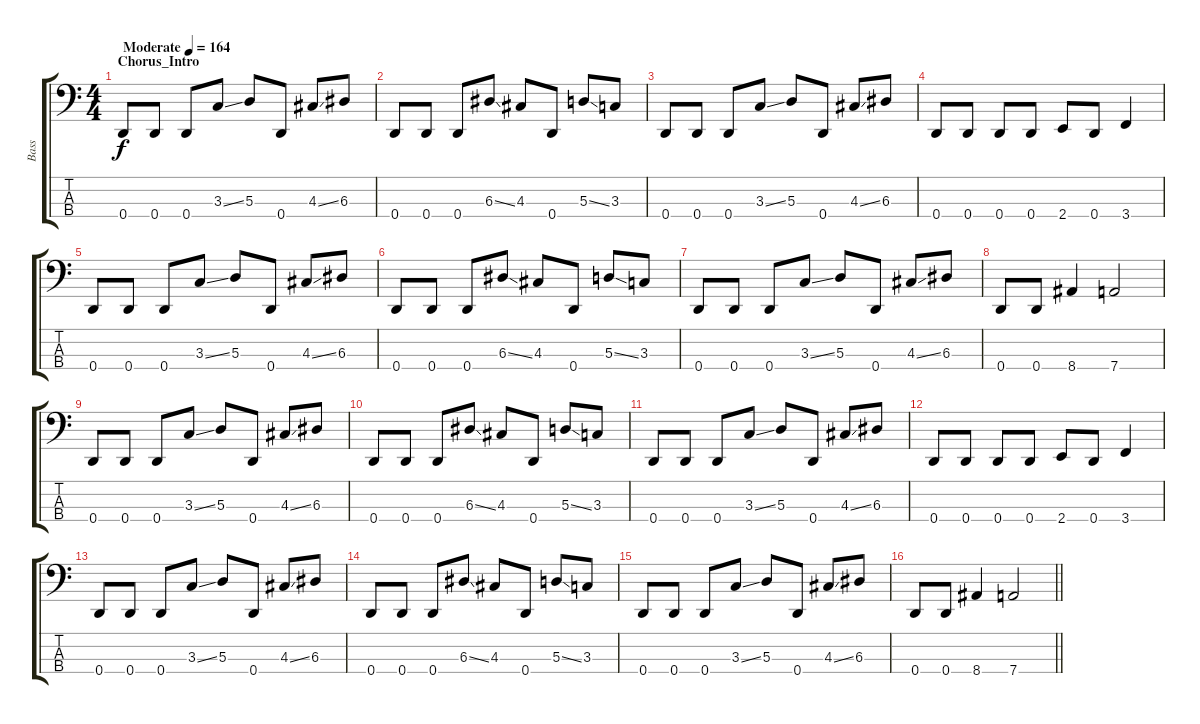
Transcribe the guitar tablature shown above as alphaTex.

\track ("Bass" "Bass") {instrument electricbassfinger}
\staff {score tabs}
\tuning (G2 D2 A1 D1) {hide}
\ts (4 4)
\section ("" "Chorus_Intro")
\tempo (164 "Moderate")
\clef f4
\ks c
0.4.8{dy f instrument electricbassfinger} 0.4.8 0.4.8 3.3{ss}.8 5.3.8 0.4.8 4.3{ss}.8 6.3.8 |
0.4.8 0.4.8 0.4.8 6.3{ss}.8 4.3.8 0.4.8 5.3{ss}.8 3.3.8 |
0.4.8 0.4.8 0.4.8 3.3{ss}.8 5.3.8 0.4.8 4.3{ss}.8 6.3.8 |
0.4.8 0.4.8 0.4.8 0.4.8 2.4.8 0.4.8 3.4.4 |
0.4.8 0.4.8 0.4.8 3.3{ss}.8 5.3.8 0.4.8 4.3{ss}.8 6.3.8 |
0.4.8 0.4.8 0.4.8 6.3{ss}.8 4.3.8 0.4.8 5.3{ss}.8 3.3.8 |
0.4.8 0.4.8 0.4.8 3.3{ss}.8 5.3.8 0.4.8 4.3{ss}.8 6.3.8 |
0.4.8 0.4.8 8.4.4 7.4.2 |
0.4.8 0.4.8 0.4.8 3.3{ss}.8 5.3.8 0.4.8 4.3{ss}.8 6.3.8 |
0.4.8 0.4.8 0.4.8 6.3{ss}.8 4.3.8 0.4.8 5.3{ss}.8 3.3.8 |
0.4.8 0.4.8 0.4.8 3.3{ss}.8 5.3.8 0.4.8 4.3{ss}.8 6.3.8 |
0.4.8 0.4.8 0.4.8 0.4.8 2.4.8 0.4.8 3.4.4 |
0.4.8 0.4.8 0.4.8 3.3{ss}.8 5.3.8 0.4.8 4.3{ss}.8 6.3.8 |
0.4.8 0.4.8 0.4.8 6.3{ss}.8 4.3.8 0.4.8 5.3{ss}.8 3.3.8 |
0.4.8 0.4.8 0.4.8 3.3{ss}.8 5.3.8 0.4.8 4.3{ss}.8 6.3.8 |
\barLineRight lightlight
0.4.8 0.4.8 8.4.4 7.4.2
